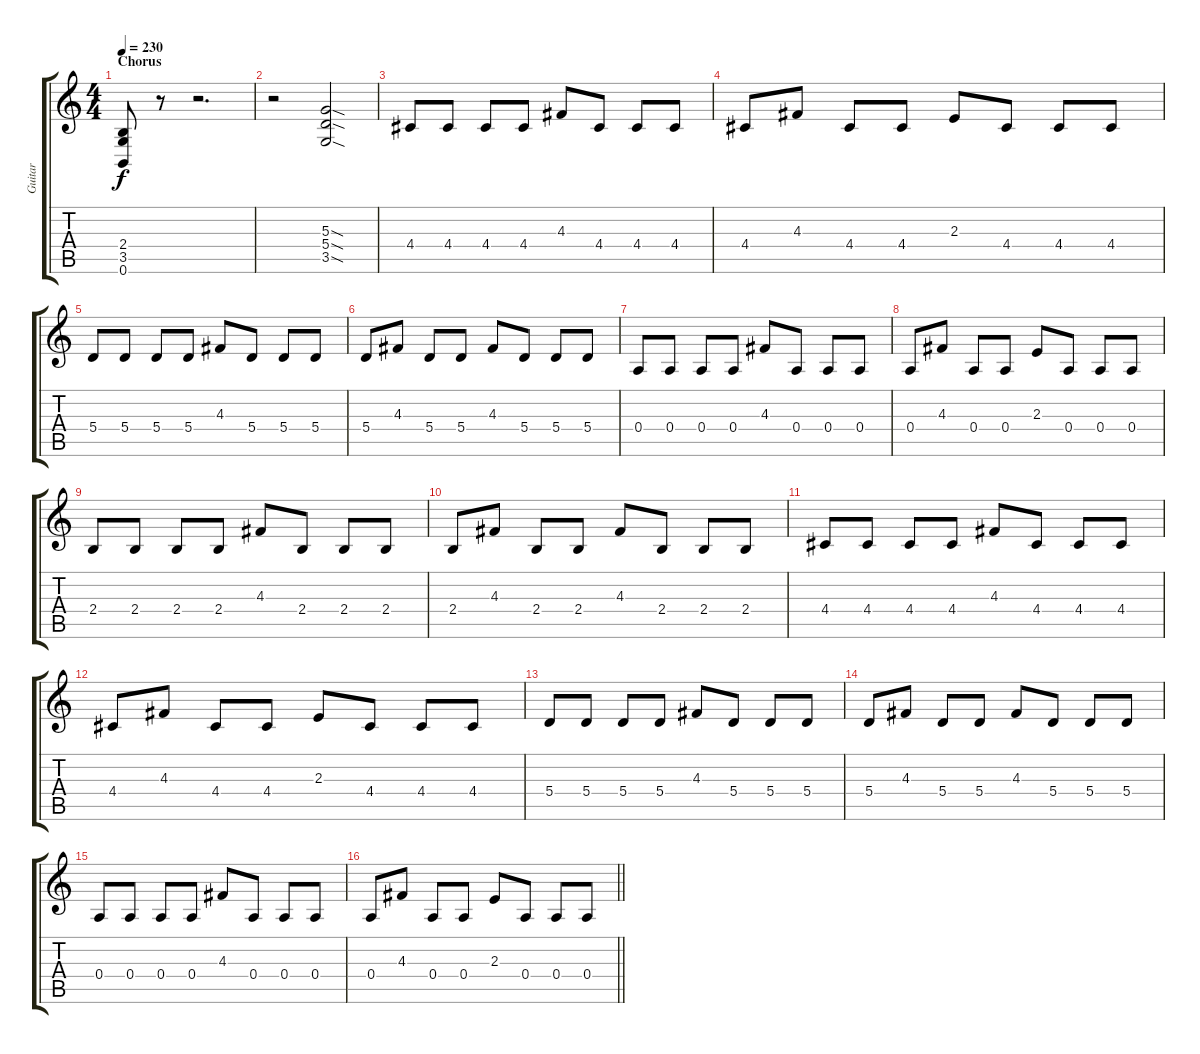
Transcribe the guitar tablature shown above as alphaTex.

\track ("Guitar" "Guitar") {instrument distortionguitar}
\staff {score tabs}
\tuning (B3 Gb3 D3 A2 E2 B1) {hide}
\ts (4 4)
\section ("" "Chorus")
\tempo 230
\clef g2
\ks c
(2.4 3.5 0.6).8{dy f} r.8 r.2{d} |
r.2 (5.3{sod} 5.4{sod} 3.5{sod}).2 |
4.4.8 4.4.8 4.4.8 4.4.8 4.3.8 4.4.8 4.4.8 4.4.8 |
4.4.8 4.3.8 4.4.8 4.4.8 2.3.8 4.4.8 4.4.8 4.4.8 |
5.4.8 5.4.8 5.4.8 5.4.8 4.3.8 5.4.8 5.4.8 5.4.8 |
5.4.8 4.3.8 5.4.8 5.4.8 4.3.8 5.4.8 5.4.8 5.4.8 |
0.4.8 0.4.8 0.4.8 0.4.8 4.3.8 0.4.8 0.4.8 0.4.8 |
0.4.8 4.3.8 0.4.8 0.4.8 2.3.8 0.4.8 0.4.8 0.4.8 |
2.4.8 2.4.8 2.4.8 2.4.8 4.3.8 2.4.8 2.4.8 2.4.8 |
2.4.8 4.3.8 2.4.8 2.4.8 4.3.8 2.4.8 2.4.8 2.4.8 |
4.4.8 4.4.8 4.4.8 4.4.8 4.3.8 4.4.8 4.4.8 4.4.8 |
4.4.8 4.3.8 4.4.8 4.4.8 2.3.8 4.4.8 4.4.8 4.4.8 |
5.4.8 5.4.8 5.4.8 5.4.8 4.3.8 5.4.8 5.4.8 5.4.8 |
5.4.8 4.3.8 5.4.8 5.4.8 4.3.8 5.4.8 5.4.8 5.4.8 |
0.4.8 0.4.8 0.4.8 0.4.8 4.3.8 0.4.8 0.4.8 0.4.8 |
\barLineRight lightlight
0.4.8 4.3.8 0.4.8 0.4.8 2.3.8 0.4.8 0.4.8 0.4.8
